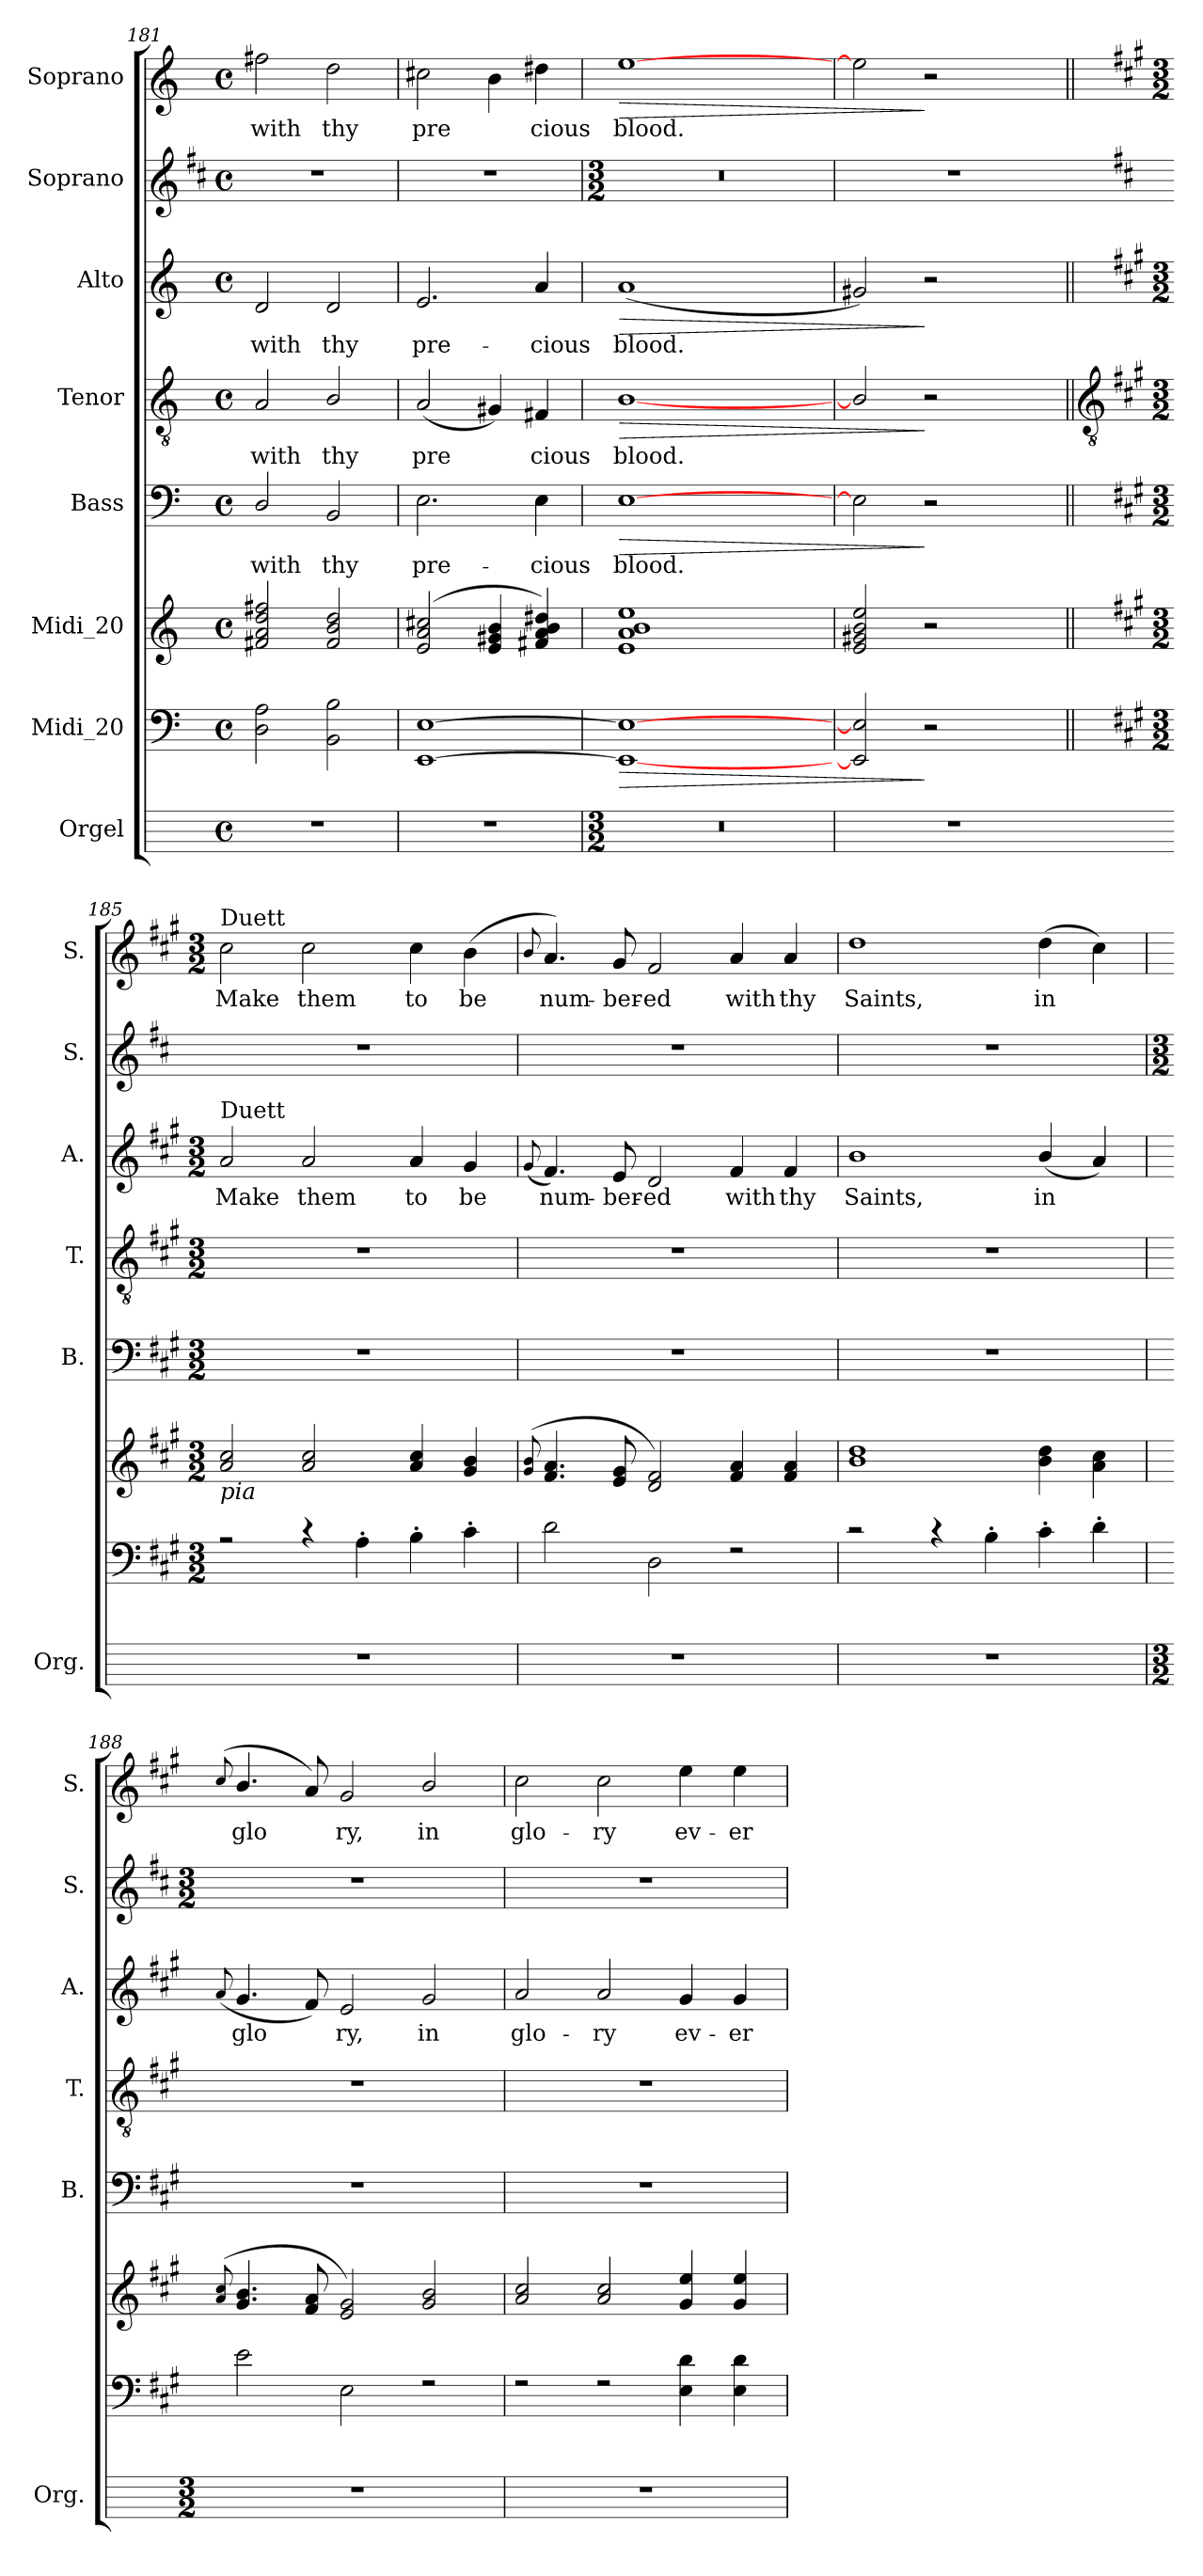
**kern	**kern	**dynam	**kern	**kern	**text	**dynam	**kern	**text	**dynam	**kern	**text	**dynam	**kern	**kern	**text	**dynam
*part8	*part7	*part7	*part6	*part5	*part5	*part5	*part4	*part4	*part4	*part3	*part3	*part3	*part2	*part1	*part1	*part1
*staff8	*staff7	*staff7	*staff6	*staff5	*staff5	*staff5	*staff4	*staff4	*staff4	*staff3	*staff3	*staff3	*staff2	*staff1	*staff1	*staff1
*I"Orgel	*I"Midi_20	*	*I"Midi_20	*I"Bass	*	*	*I"Tenor	*	*	*I"Alto	*	*	*I"Soprano	*I"Soprano	*	*
*I'Org.	*	*	*	*I'B.	*	*	*I'T.	*	*	*I'A.	*	*	*I'S.	*I'S.	*	*
*	*clefF4	*	*clefG2	*clefF4	*	*	*clefGv2	*	*	*clefG2	*	*	*clefG2	*clefG2	*	*
*	*k[]	*	*k[]	*k[]	*	*	*k[]	*	*	*k[]	*	*	*k[f#c#]	*k[]	*	*
*	*C:	*	*C:	*C:	*	*	*C:	*	*	*C:	*	*	*D:	*C:	*	*
*M4/4	*M4/4	*	*M4/4	*M4/4	*	*	*M4/4	*	*	*M4/4	*	*	*M4/4	*M4/4	*	*
*met(c)	*met(c)	*	*met(c)	*met(c)	*	*	*met(c)	*	*	*met(c)	*	*	*met(c)	*met(c)	*	*
=181	=181	=181	=181	=181	=181	=181	=181	=181	=181	=181	=181	=181	=181	=181	=181	=181
*	*^	*	*^	*	*	*	*	*	*	*	*	*	*	*	*	*
!	!	!	!	!	!	!	!LO:LY:b	!	!	!LO:LY:b	!	!	!LO:LY:b	!	!	!	!LO:LY:b	!
*	*	*	*	*	*	*	*	*	*	*	*	*	*	*	*	*^	*	*
1r	2D\ 2A\	1ryy	.	2f#X/ 2a/ 2dd/ 2ff#X/	1ryy	2D/	with	.	2A	with	.	2d	with	.	1r	2ff#X\	1ryy	with	.
!	!	!	!	!	!	!	!LO:LY:b	!	!	!LO:LY:b	!	!	!LO:LY:b	!	!	!	!	!LO:LY:b	!
.	2BB\ 2B\	.	.	2f#/ 2b/ 2dd/	.	2BB	thy	.	2B/	thy	.	2d	thy	.	.	2dd\	.	thy	.
=182	=182	=182	=182	=182	=182	=182	=182	=182	=182	=182	=182	=182	=182	=182	=182	=182	=182	=182	=182
!	!	!	!	!	!	!	!LO:LY:b	!	!	!LO:LY:b	!	!	!LO:LY:b	!	!	!	!	!LO:LY:b	!
1r	[1EE/ [1E/	1ryy	.	(>2e/ 2a/ 2cc#X/	1ryy	2.E	pre-	.	(<2A	pre	.	2.e	pre-	.	1r	2cc#X\	1ryy	pre	.
.	.	.	.	4e/ 4g#X/ 4b/	.	.	.	.	4G#X)	.	.	.	.	.	.	4b\	.	.	.
!	!	!	!	!	!	!	!LO:LY:b	!	!	!LO:LY:b	!	!	!LO:LY:b	!	!	!	!	!LO:LY:b	!
.	.	.	.	4f#X/ 4a/ 4b/ 4dd#X/)	.	4E	-cious	.	4F#X	cious	.	4a	-cious	.	.	4dd#X\	.	cious	.
!!LO:LB:g=z	!!
=183	=183	=183	=183	=183	=183	=183	=183	=183	=183	=183	=183	=183	=183	=183	=183	=183	=183	=183	=183
*M3/2	*	*	*	*	*	*	*	*	*	*	*	*	*	*	*M3/2	*	*	*	*
!	!	!	!LO:HP:b	!	!	!	!LO:LY:b	!LO:HP:b	!	!LO:LY:b	!LO:HP:b	!	!LO:LY:b	!LO:HP:b	!	!	!	!LO:LY:b	!LO:HP:b
1.r	1EE/_ 1E/_	1ryy	>	1e/ 1a/ 1b/ 1ee/	1ryy	[1E	blood.	>	[1B/	blood.	>	(<1a	blood.	>	1.r	[1ee\	1ryy	blood.	>
.	2ryy	2ryy	.	2ryy	2ryy	2ryy	.	.	2ryy	.	.	2ryy	.	.	.	2ryy	2ryy	.	.
=184	=184	=184	=184	=184	=184	=184	=184	=184	=184	=184	=184	=184	=184	=184	=184	=184	=184	=184	=184
1.r	2EE/] 2E/]	1ryy	.	2e/ 2g#X/ 2b/ 2ee/	1ryy	2E]	.	.	2B/]	.	.	2g#X)	.	.	1.r	2ee\]	1ryy	.	.
.	2r	.	]	2r	.	2r	.	]	2r	.	]	2r	.	]	.	2r	.	.	]
.	2ryy	2ryy	.	2ryy	2ryy	2ryy	.	.	2ryy	.	.	2ryy	.	.	.	2ryy	2ryy	.	.
!!LO:LB:g=z	!!
=185	=185||	=185||	=185||	=185||	=185||	=185||	=185||	=185||	=185||	=185||	=185||	=185||	=185||	=185||	=185	=185||	=185||	=185||	=185||
*	*	*	*	*	*	*	*	*	*clefGv2	*	*	*	*	*	*	*	*	*	*
*	*k[f#c#g#]	*	*	*k[f#c#g#]	*	*k[f#c#g#]	*	*	*k[f#c#g#]	*	*	*k[f#c#g#]	*	*	*	*k[f#c#g#]	*	*	*
*	*A:	*	*	*A:	*	*A:	*	*	*A:	*	*	*A:	*	*	*	*A:	*	*	*
*	*M3/2	*	*	*M3/2	*	*M3/2	*	*	*M3/2	*	*	*M3/2	*	*	*	*M3/2	*	*	*
!	!	!	!	!	!	!	!	!	!	!	!	!	!	!	!	!LO:TX:a:t=Duett	!	!	!
!	!	!	!	!	!	!	!	!	!	!	!	!LO:TX:a:t=Duett	!	!	!	!	!	!	!
!	!	!	!	!LO:TX:b:i:t=pia	!	!	!	!	!	!	!	!	!	!	!	!	!	!	!
!	!	!	!	!	!	!LO:N:vis=1	!	!	!LO:N:vis=1	!	!	!	!LO:LY:b	!	!	!	!	!LO:LY:b	!
1.r	2r	1.ryy	.	2a/ 2cc#/	1.ryy	1.r	.	.	1.r	.	.	2a	Make	.	1.r	2cc#\	1.ryy	Make	.
!	!	!	!	!	!	!	!	!	!	!	!	!	!LO:LY:b	!	!	!	!	!LO:LY:b	!
.	4r	.	.	2a/ 2cc#/	.	.	.	.	.	.	.	2a	them	.	.	2cc#\	.	them	.
.	4A'\	.	.	.	.	.	.	.	.	.	.	.	.	.	.	.	.	.	.
!	!	!	!	!	!	!	!	!	!	!	!	!	!LO:LY:b	!	!	!	!	!LO:LY:b	!
.	4B'\	.	.	4a/ 4cc#/	.	.	.	.	.	.	.	4a	to	.	.	4cc#\	.	to	.
!	!	!	!	!	!	!	!	!	!	!	!	!	!LO:LY:b	!	!	!	!	!LO:LY:b	!
.	4c#'\	.	.	4g#/ 4b/	.	.	.	.	.	.	.	4g#	be	.	.	(<4b\	.	be	.
=186	=186	=186	=186	=186	=186	=186	=186	=186	=186	=186	=186	=186	=186	=186	=186	=186	=186	=186	=186
.	.	.	.	(>8qqg#/ 8qqb/	.	.	.	.	.	.	.	(<8qqg#	.	.	.	8qqb/	.	.	.
!	!	!	!	!	!	!LO:N:vis=1	!	!	!LO:N:vis=1	!	!	!	!LO:LY:b	!	!	!	!	!LO:LY:b	!
1.r	2d\	1.ryy	.	4.f#/ 4.a/	1.ryy	1.r	.	.	1.r	.	.	4.f#)	num-	.	1.r	4.a/)	1.ryy	num-	.
!	!	!	!	!	!	!	!	!	!	!	!	!	!LO:LY:b	!	!	!	!	!LO:LY:b	!
.	.	.	.	8e/ 8g#/	.	.	.	.	.	.	.	8e	-ber-	.	.	8g#/	.	-ber-	.
!	!	!	!	!	!	!	!	!	!	!	!	!	!LO:LY:b	!	!	!	!	!LO:LY:b	!
.	2D\	.	.	2d/ 2f#/)	.	.	.	.	.	.	.	2d	-ed	.	.	2f#/	.	-ed	.
!	!	!	!	!	!	!	!	!	!	!	!	!	!LO:LY:b	!	!	!	!	!LO:LY:b	!
.	2r	.	.	4f#/ 4a/	.	.	.	.	.	.	.	4f#	with	.	.	4a/	.	with	.
!	!	!	!	!	!	!	!	!	!	!	!	!	!LO:LY:b	!	!	!	!	!LO:LY:b	!
.	.	.	.	4f#/ 4a/	.	.	.	.	.	.	.	4f#	thy	.	.	4a/	.	thy	.
=187	=187	=187	=187	=187	=187	=187	=187	=187	=187	=187	=187	=187	=187	=187	=187	=187	=187	=187	=187
!	!	!	!	!	!	!LO:N:vis=1	!	!	!LO:N:vis=1	!	!	!	!LO:LY:b	!	!	!	!	!LO:LY:b	!
1.r	2r	1.ryy	.	1b/ 1dd/	1.ryy	1.r	.	.	1.r	.	.	1b	Saints,	.	1.r	1dd/	1.ryy	Saints,	.
.	4r	.	.	.	.	.	.	.	.	.	.	.	.	.	.	.	.	.	.
.	4B'\	.	.	.	.	.	.	.	.	.	.	.	.	.	.	.	.	.	.
!	!	!	!	!	!	!	!	!	!	!	!	!	!LO:LY:b	!	!	!	!	!LO:LY:b	!
.	4c#'\	.	.	4b\ 4dd\	.	.	.	.	.	.	.	(<4b/	in	.	.	(>4dd\	.	in	.
.	4d'\	.	.	4a\ 4cc#\	.	.	.	.	.	.	.	4a)	.	.	.	4cc#\)	.	.	.
!!LO:LB:g=z	!!
=188	=188	=188	=188	=188	=188	=188	=188	=188	=188	=188	=188	=188	=188	=188	=188	=188	=188	=188	=188
*M3/2	*	*	*	*	*	*	*	*	*	*	*	*	*	*	*M3/2	*	*	*	*
.	.	.	.	(>8qqa/ 8qqcc#/	.	.	.	.	.	.	.	(<8qqa	.	.	.	(<8qqcc#/	.	.	.
!	!	!	!	!	!LO:N:vis=1	!LO:N:vis=1	!	!	!LO:N:vis=1	!	!	!	!LO:LY:b	!	!	!	!	!LO:LY:b	!
1.r	2e\	1.ryy	.	4.g#/ 4.b/	1.ryy	1.r	.	.	1.r	.	.	4.g#	glo	.	1.r	4.b/	1.ryy	glo	.
.	.	.	.	8f#/ 8a/	.	.	.	.	.	.	.	8f#)	.	.	.	8a/)	.	.	.
!	!	!	!	!	!	!	!	!	!	!	!	!	!LO:LY:b	!	!	!	!	!LO:LY:b	!
.	2E\	.	.	2e/ 2g#/)	.	.	.	.	.	.	.	2e	ry,	.	.	2g#/	.	ry,	.
!	!	!	!	!	!	!	!	!	!	!	!	!	!LO:LY:b	!	!	!	!	!LO:LY:b	!
.	2r	.	.	2g#/ 2b/	.	.	.	.	.	.	.	2g#	in	.	.	2b/	.	in	.
=189	=189	=189	=189	=189	=189	=189	=189	=189	=189	=189	=189	=189	=189	=189	=189	=189	=189	=189	=189
!	!	!	!	!	!	!LO:N:vis=1	!	!	!LO:N:vis=1	!	!	!	!LO:LY:b	!	!	!	!	!LO:LY:b	!
1.r	2r	1.ryy	.	2a/ 2cc#/	1.ryy	1.r	.	.	1.r	.	.	2a	glo-	.	1.r	2cc#\	1.ryy	glo-	.
!	!	!	!	!	!	!	!	!	!	!	!	!	!LO:LY:b	!	!	!	!	!LO:LY:b	!
.	2r	.	.	2a/ 2cc#/	.	.	.	.	.	.	.	2a	-ry	.	.	2cc#\	.	-ry	.
!	!	!	!	!	!	!	!	!	!	!	!	!	!LO:LY:b	!	!	!	!	!LO:LY:b	!
.	4E\ 4d\	.	.	4g#/ 4ee/	.	.	.	.	.	.	.	4g#	ev-	.	.	4ee\	.	ev-	.
!	!	!	!	!	!	!	!	!	!	!	!	!	!LO:LY:b	!	!	!	!	!LO:LY:b	!
.	4E\ 4d\	.	.	4g#/ 4ee/	.	.	.	.	.	.	.	4g#	-er-	.	.	4ee\	.	-er-	.
*	*v	*v	*	*	*	*	*	*	*	*	*	*	*	*	*	*v	*v	*	*
*	*	*	*v	*v	*	*	*	*	*	*	*	*	*	*	*	*	*
=	=	=	=	=	=	=	=	=	=	=	=	=	=	=	=	=
*-	*-	*-	*-	*-	*-	*-	*-	*-	*-	*-	*-	*-	*-	*-	*-	*-
